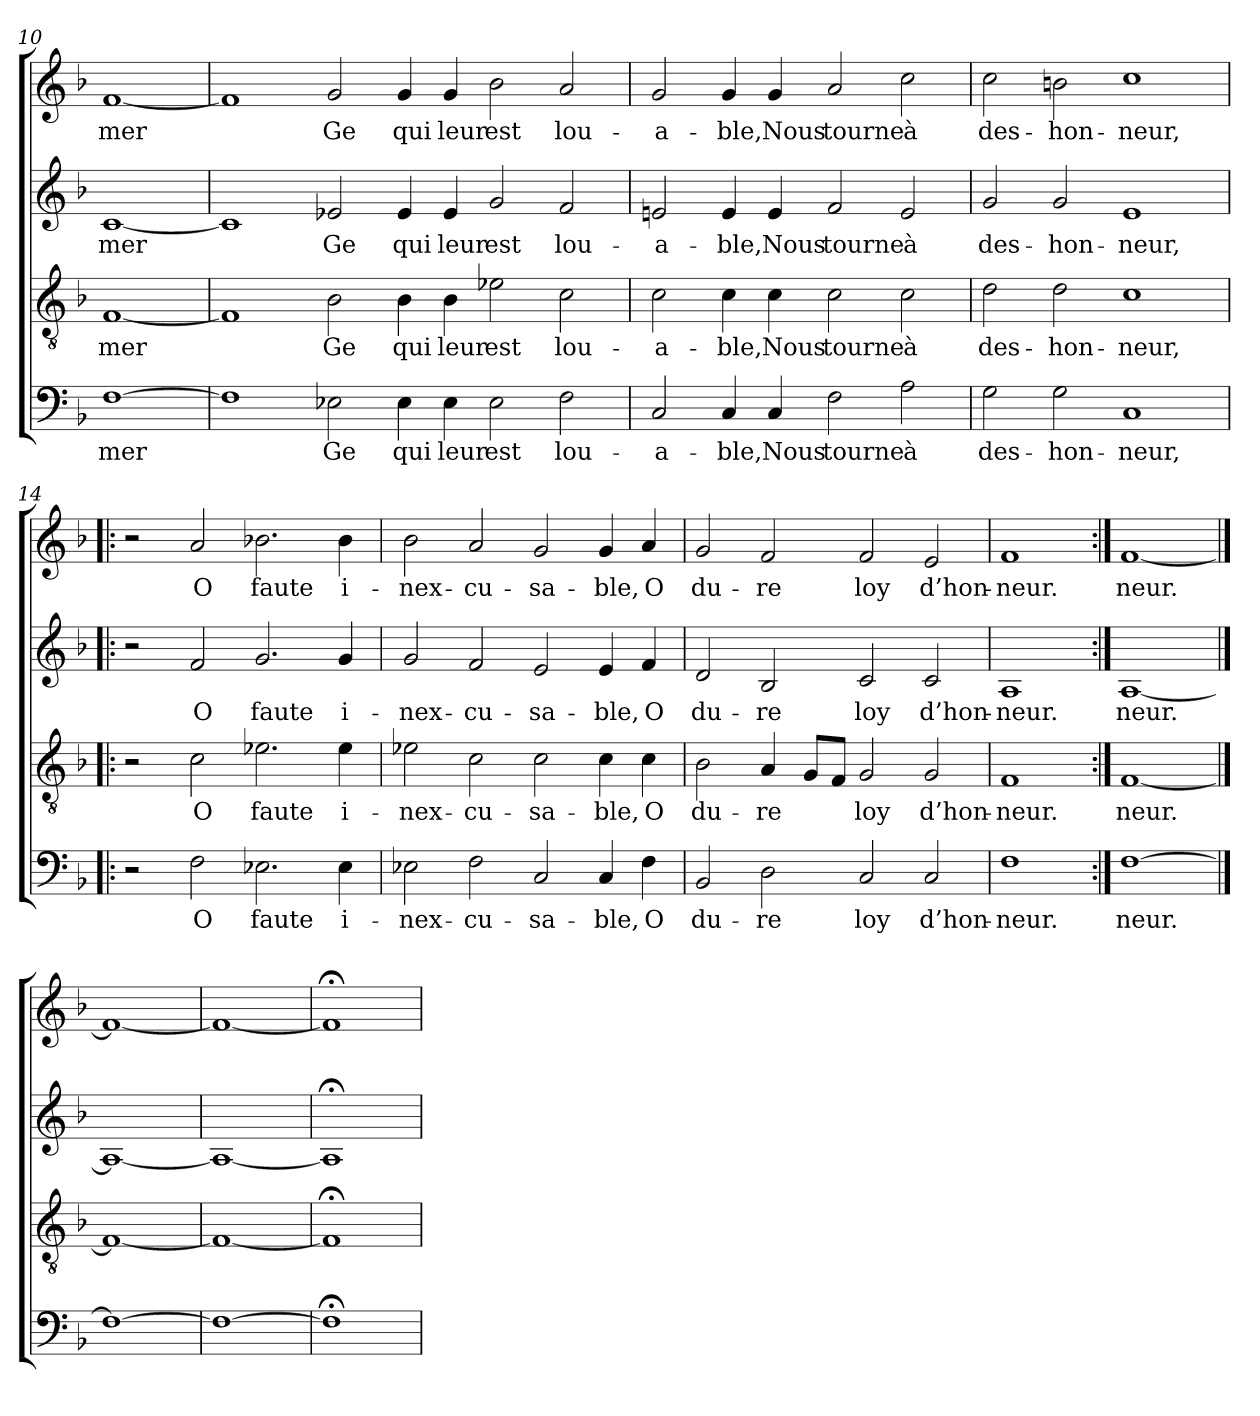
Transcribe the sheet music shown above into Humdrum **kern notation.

**kern	**text	**kern	**text	**kern	**text	**kern	**text
*part4	*part4	*part3	*part3	*part2	*part2	*part1	*part1
*staff4	*staff4	*staff3	*staff3	*staff2	*staff2	*staff1	*staff1
*clefF4	*	*clefGv2	*	*clefG2	*	*clefG2	*
*k[b-]	*	*k[b-]	*	*k[b-]	*	*k[b-]	*
=10	=10	=10	=10	=10	=10	=10	=10
[1F	-mer	[1F	-mer	[1c	-mer	[1f	-mer
=11	=11	=11	=11	=11	=11	=11	=11
1F]	.	1F]	.	1c]	.	1f]	.
2E-X	Ge	2B-	Ge	2e-X	Ge	2g	Ge
4E-	qui	4B-	qui	4e-	qui	4g	qui
4E-	leur	4B-	leur	4e-	leur	4g	leur
2E-	est	2e-X	est	2g	est	2b-	est
2F	lou-	2c	lou-	2f	lou-	2a	lou-
=12	=12	=12	=12	=12	=12	=12	=12
2C	-a-	2c	-a-	2en	-a-	2g	-a-
4C	-ble,	4c	-ble,	4e	-ble,	4g	-ble,
4C	Nous	4c	Nous	4e	Nous	4g	Nous
2F	tourne	2c	tourne	2f	tourne	2a	tourne
2A	à	2c	à	2e	à	2cc	à
!!LO:LB:g=z
=13	=13	=13	=13	=13	=13	=13	=13
2G	des-	2d	des-	2g	des-	2cc	des-
2G	-hon-	2d	-hon-	2g	-hon-	2bn	-hon-
1C	-neur,	1c	-neur,	1e	-neur,	1cc	-neur,
=14!|:	=14!|:	=14!|:	=14!|:	=14!|:	=14!|:	=14!|:	=14!|:
2r	.	2r	.	2r	.	2r	.
2F	O	2c	O	2f	O	2a	O
2.E-X	faute	2.e-X	faute	2.g	faute	2.b-X	faute
4E-	i-	4e-	i-	4g	i-	4b-	i-
=15	=15	=15	=15	=15	=15	=15	=15
2E-X	-nex-	2e-X	-nex-	2g	-nex-	2b-	-nex-
2F	-cu-	2c	-cu-	2f	-cu-	2a	-cu-
2C	-sa-	2c	-sa-	2e	-sa-	2g	-sa-
4C	-ble,	4c	-ble,	4e	-ble,	4g	-ble,
4F	O	4c	O	4f	O	4a	O
=16	=16	=16	=16	=16	=16	=16	=16
2BB-	du-	2B-	du-	2d	du-	2g	du-
2D	-re	4A	-re	2B-	-re	2f	-re
.	.	8GL	.	.	.	.	.
.	.	8FJ	.	.	.	.	.
2C	loy	2G	loy	2c	loy	2f	loy
2C	d’hon-	2G	d’hon-	2c	d’hon-	2e	d’hon-
=17	=17	=17	=17	=17	=17	=17	=17
1F	-neur.	1F	-neur.	1A	-neur.	1f	-neur.
=18:|!	=18:|!	=18:|!	=18:|!	=18:|!	=18:|!	=18:|!	=18:|!
[1F	- neur.	[1F	- neur.	[1A	- neur.	[1f	- neur.
==19	==19	==19	==19	==19	==19	==19	==19
1F_	.	1F_	.	1A_	.	1f_	.
=20	=20	=20	=20	=20	=20	=20	=20
1F_	.	1F_	.	1A_	.	1f_	.
=21	=21	=21	=21	=21	=21	=21	=21
1F;<]	.	1F;<]	.	1A;<]	.	1f;<]	.
=	=	=	=	=	=	=	=
*-	*-	*-	*-	*-	*-	*-	*-
